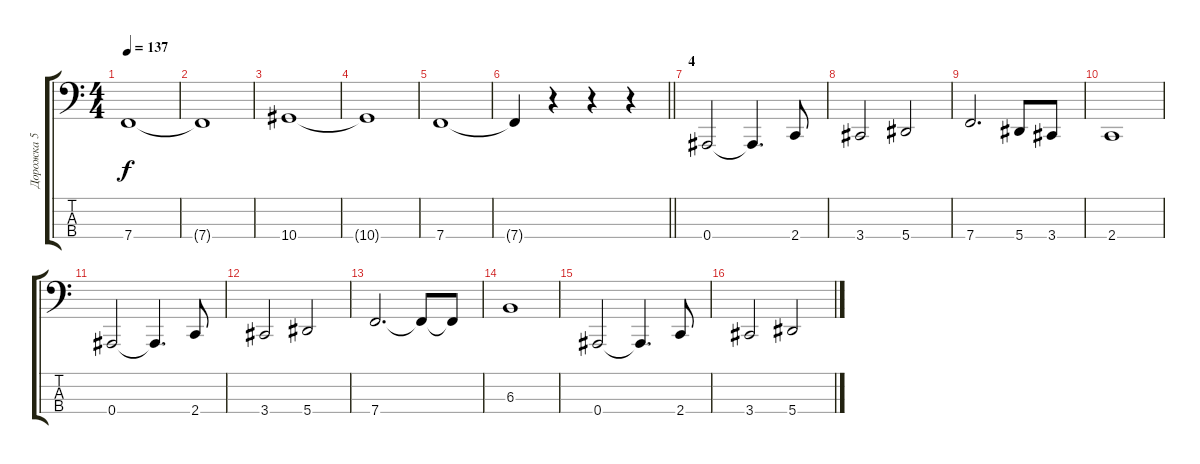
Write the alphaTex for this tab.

\track ("Дорожка 5" "Дорожка 5") {instrument electricbassfinger}
\staff {score tabs}
\tuning (Eb2 Bb1 F1 Bb0) {hide}
\ts (4 4)
\tempo 137
\clef f4
\ks c
7.4.1{dy f} |
7.4{t}.1 |
10.4.1 |
10.4{t}.1 |
7.4.1 |
\barLineRight lightlight
7.4{t}.4 r.4 r.4 r.4 |
\section ("" "4")
0.4.2 0.4{t}.4{d} 2.4.8 |
3.4.2 5.4.2 |
7.4.2{d} 5.4.8 3.4.8 |
2.4.1 |
0.4.2 0.4{t}.4{d} 2.4.8 |
3.4.2 5.4.2 |
7.4.2{d} 7.4{t}.8 7.4{t}.8 |
6.3.1 |
0.4.2 0.4{t}.4{d} 2.4.8 |
3.4.2 5.4.2
